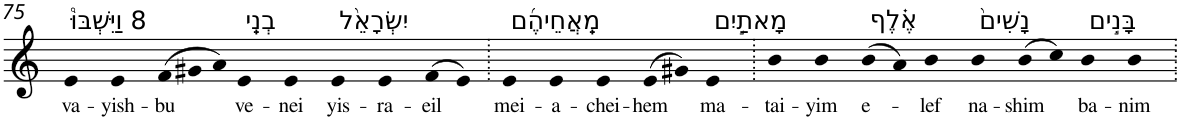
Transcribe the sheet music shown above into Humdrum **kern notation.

**kern	**text
*part1	*part1
*staff1	*staff1
*I"Piano	*
*I'Pno	*
!!LO:PB:g=z
*clefG2	*
*k[]	*
=75	=75
!LO:TX:a:t=8 וַיִּשְׁבּוּ֩	!
!	!LO:LY:b
4e	va-
!	!LO:LY:b
4e	-yish-
*Xtuplet	*
!	!LO:LY:b
(>12f	-bu
12g#X	.
12a)	.
!LO:TX:a:t=בְנֵֽי	!
!	!LO:LY:b
4e	ve-
!	!LO:LY:b
4e	-nei
!LO:TX:a:t=יִשְׂרָאֵ֨ל	!
!	!LO:LY:b
4e	yis-
!	!LO:LY:b
4e	-ra-
!	!LO:LY:b
(>8f	-eil
8e)	.
=76.	=76.
!LO:TX:a:t=מֵֽאֲחֵיהֶ֜ם	!
!	!LO:LY:b
4e	mei-
!	!LO:LY:b
4e	-a-
!	!LO:LY:b
4e	-chei-
!	!LO:LY:b
(>8e	-hem
8g#X)	.
!LO:TX:a:t=מָאתַ֣יִם	!
!	!LO:LY:b
4e	ma-
=77.	=77.
!	!LO:LY:b
4b	-tai-
!	!LO:LY:b
4b	-yim
!LO:TX:a:t=אֶ֗לֶף	!
!	!LO:LY:b
(>8b	e-
8a)	.
!	!LO:LY:b
4b	-lef
!LO:TX:a:t=נָשִׁים֙	!
!	!LO:LY:b
4b	na-
!	!LO:LY:b
(>8b	-shim
8cc)	.
!LO:TX:a:t=בָּנִ֣ים	!
!	!LO:LY:b
4b	ba-
!	!LO:LY:b
4b	-nim
=.	=.
*-	*-
